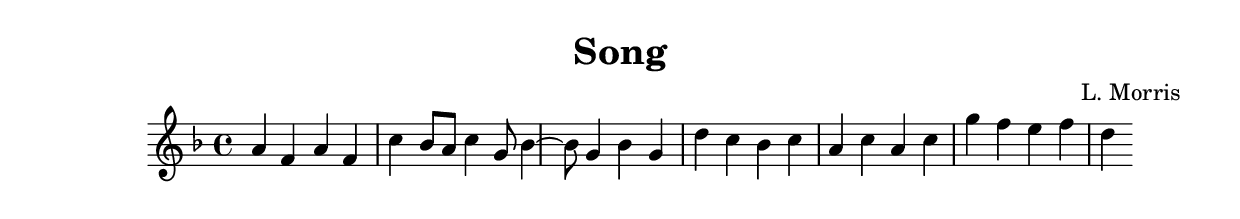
\header {
	title = "Song"
	composer = "L. Morris"
}

\relative c' {
	\clef treble
	\key f \major
	\time 4/4

	a' f a f
	c' bes8 a8 c4 g8 bes4~
	bes8 g4 bes
	g d' c bes
	c a	c a
	c g' f e f d
}

\version "2.18.2"